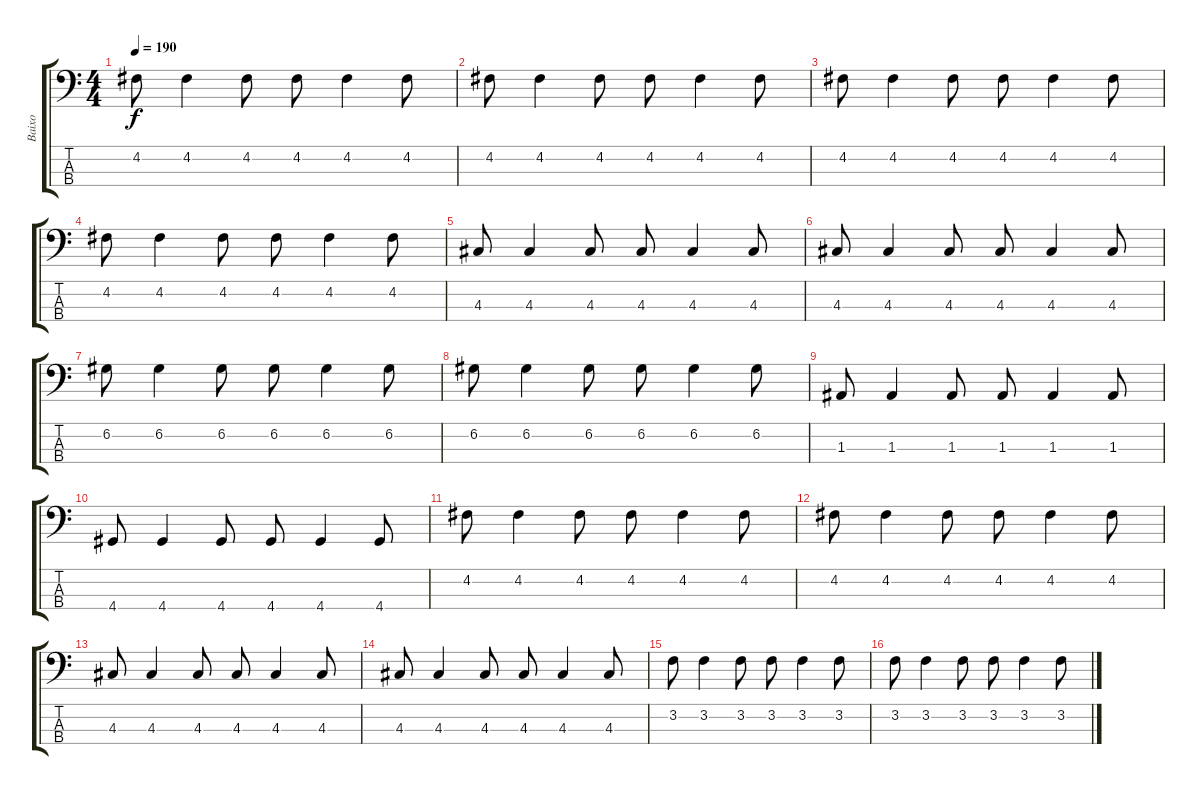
\track ("Baixo" "Baixo") {instrument electricbasspick}
\staff {score tabs}
\tuning (G2 D2 A1 E1) {hide}
\ts (4 4)
\tempo 190
\clef f4
\ks c
4.2.8{dy f} 4.2.4 4.2.8 4.2.8 4.2.4 4.2.8 |
4.2.8 4.2.4 4.2.8 4.2.8 4.2.4 4.2.8 |
4.2.8 4.2.4 4.2.8 4.2.8 4.2.4 4.2.8 |
4.2.8 4.2.4 4.2.8 4.2.8 4.2.4 4.2.8 |
4.3.8 4.3.4 4.3.8 4.3.8 4.3.4 4.3.8 |
4.3.8 4.3.4 4.3.8 4.3.8 4.3.4 4.3.8 |
6.2.8 6.2.4 6.2.8 6.2.8 6.2.4 6.2.8 |
6.2.8 6.2.4 6.2.8 6.2.8 6.2.4 6.2.8 |
1.3.8 1.3.4 1.3.8 1.3.8 1.3.4 1.3.8 |
4.4.8 4.4.4 4.4.8 4.4.8 4.4.4 4.4.8 |
4.2.8 4.2.4 4.2.8 4.2.8 4.2.4 4.2.8 |
4.2.8 4.2.4 4.2.8 4.2.8 4.2.4 4.2.8 |
4.3.8 4.3.4 4.3.8 4.3.8 4.3.4 4.3.8 |
4.3.8 4.3.4 4.3.8 4.3.8 4.3.4 4.3.8 |
3.2.8 3.2.4 3.2.8 3.2.8 3.2.4 3.2.8 |
3.2.8 3.2.4 3.2.8 3.2.8 3.2.4 3.2.8
